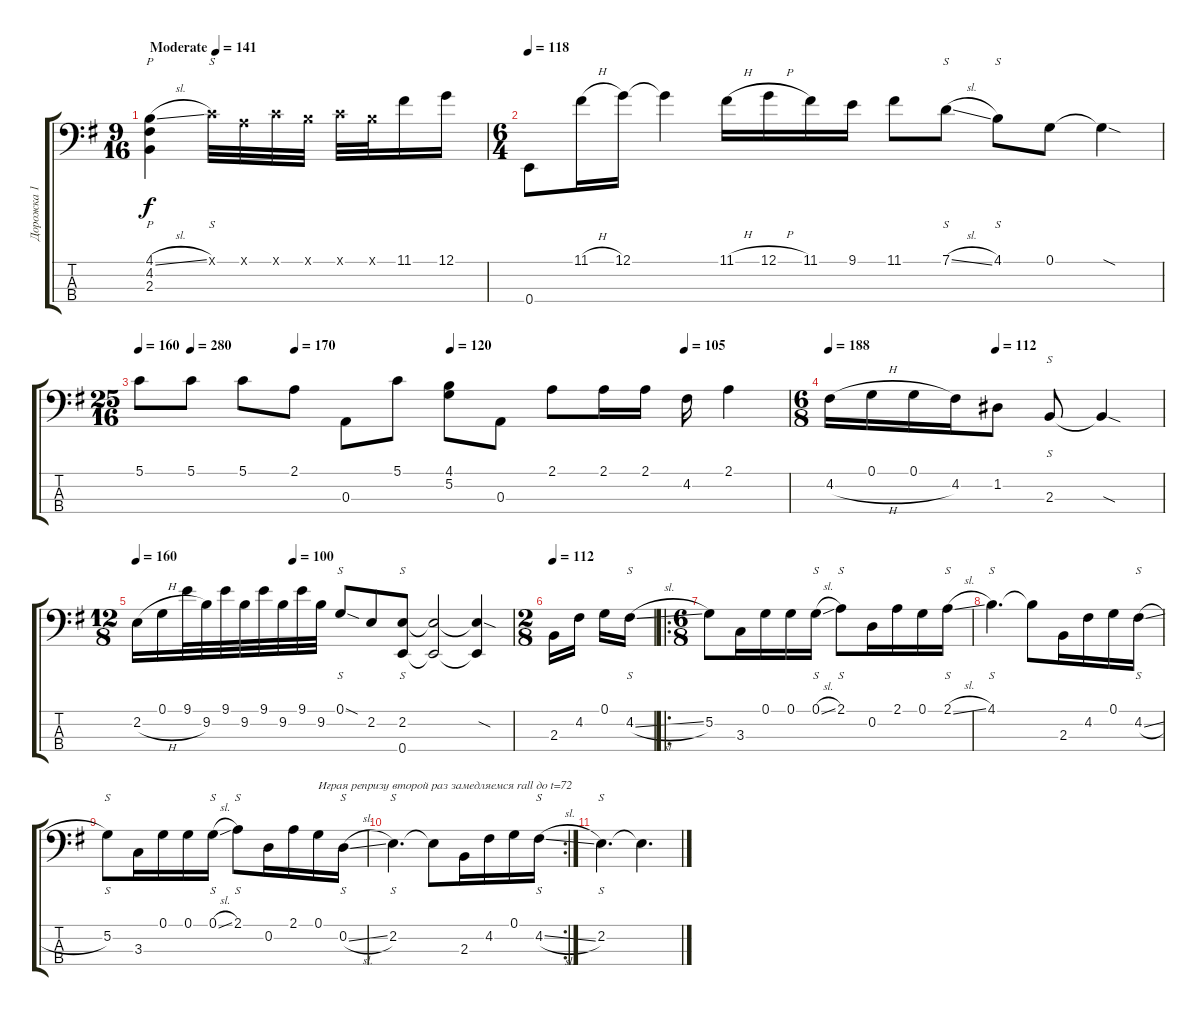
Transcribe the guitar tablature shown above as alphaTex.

\track ("Дорожка 1" "Дорожка 1") {instrument electricbassfinger}
\staff {score tabs}
\tuning (G2 D2 A1 E1) {hide}
\ts (9 16)
\tempo (141 "Moderate")
\clef f4
\ks g
(4.1{sl} 4.2 2.3).4{p dy f instrument slapbass1} 5.1{x}.32{s} 2.1{x}.32 5.1{x}.32 4.1{x}.32 5.1{x}.32 4.1{x}.32 11.1.16 12.1.16 |
\ts (6 4)
\tempo 118
0.4.8{instrument electricbassfinger} 11.1{h}.16 12.1.16 12.1{t}.4 11.1{h}.16{instrument slapbass1} 12.1{h}.16 11.1.16 9.1.16{instrument electricbassfinger} 11.1.8 7.1{sl}.8{s instrument slapbass1} 4.1.8{s} 0.1.8 0.1{sod t}.4 |
\ts (25 16)
\tempo 160
\tempo (280 0.08)
\tempo (170 0.24)
\tempo (120 0.48)
\tempo (105 0.84)
5.1.8{instrument electricbassfinger} 5.1.8 5.1.8 2.1.8 0.3.8 5.1.8 (4.1 5.2).8 0.3.8 2.1.8 2.1.16 2.1.16 4.2.16 2.1.4 |
\ts (6 8)
\tempo 188
\tempo (112 0.5)
4.2{h}.16 0.1.16 0.1.16 4.2.16 1.2.8 2.3.8{s instrument slapbass1} 2.3{sod t}.4{instrument slapbass1} |
\ts (12 8)
\tempo 160
\tempo (100 0.4166666666666667)
2.2{h}.16{instrument electricbassfinger} 0.1.16 9.1.32 9.2.32 9.1.32 9.2.32 9.1.32 9.2.32 9.1.32 9.2.32 0.1{sod}.8{s instrument slapbass1} 2.2.8 (2.2 0.4).8{s instrument slapbass1} (2.2{t} 0.4{t}).2 (2.2{sod t} 0.4{t}).4{instrument slapbass1} |
\ts (2 8)
\tempo 112
2.3.16{instrument electricbassfinger} 4.2.16 0.1.16 4.2{sl}.16{s instrument slapbass1} |
\ro
\ts (6 8)
5.2.8 3.3.16{instrument electricbassfinger} 0.1.16 0.1.16 0.1{sl}.16{s instrument slapbass1} 2.1.8{s} 0.2.16{instrument electricbassfinger} 2.1.16 0.1.16 2.1{sl}.16{s instrument slapbass1} |
4.1.4{s d} 4.1{t}.8{instrument electricbassfinger} 2.3.16 4.2.16 0.1.16 4.2{sl}.16{s instrument slapbass1} |
5.2.8{s} 3.3.16{instrument electricbassfinger} 0.1.16 0.1.16 0.1{sl}.16{s instrument slapbass1} 2.1.8{s} 0.2.16{instrument electricbassfinger} 2.1.16 0.1.16{txt "Играя репризу второй раз замедляемся rall до t=72"} 0.2{sl}.16{s instrument slapbass1} |
\rc 2
2.2.4{s d} 2.2{t}.8{instrument electricbassfinger} 2.3.16 4.2.16 0.1.16 4.2{sl}.16{s instrument slapbass1} |
2.2.4{s d} 2.2{t}.4{d}
